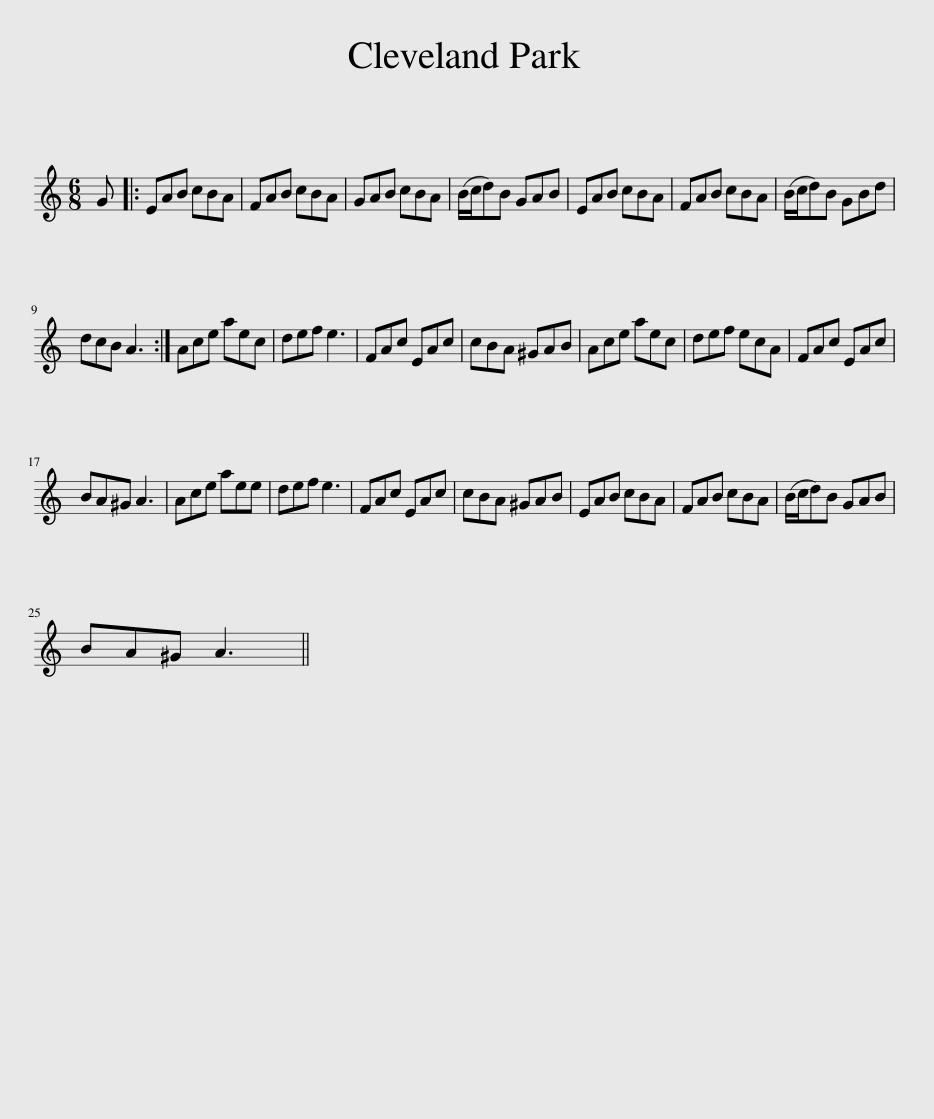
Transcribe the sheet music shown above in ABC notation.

X:1
L:1/8
M:6/8
I:linebreak $
K:C
V:1 treble
V:1
 G |: EAB cBA | FAB cBA | GAB cBA | (B/c/d)B GAB | %5
 EAB cBA | FAB cBA | (B/c/d)B GBd |$ dcB A3 :| Ace aec | %10
 def e3 | FAc EAc | cBA ^GAB | Ace aec | def ecA | %15
 FAc EAc |$ BA^G A3 | Ace aee | def e3 | FAc EAc | %20
 cBA ^GAB | EAB cBA | FAB cBA | (B/c/d)B GAB |$ BA^G A3 || %25
